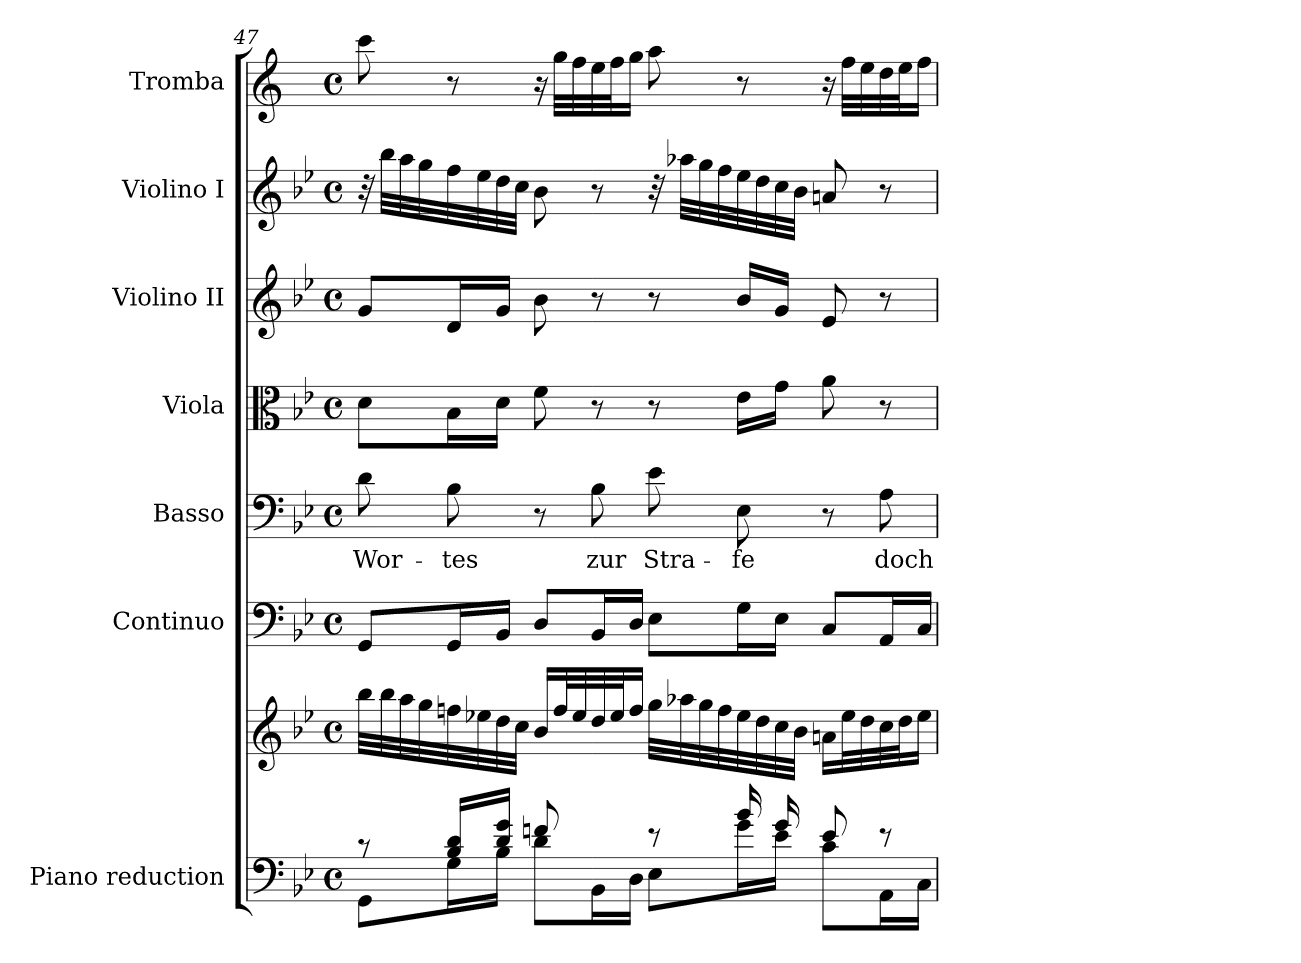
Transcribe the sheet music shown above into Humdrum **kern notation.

**kern	**kern	**kern	**kern	**text	**kern	**kern	**kern	**kern
*part7	*part7	*part6	*part5	*part5	*part4	*part3	*part2	*part1
*staff8	*staff7	*staff6	*staff5	*staff5	*staff4	*staff3	*staff2	*staff1
*I"Piano reduction	*	*I"Continuo	*I"Basso	*	*I"Viola	*I"Violino II	*I"Violino I	*I"Tromba
*I'Pno	*	*	*	*	*	*	*	*
*clefF4	*clefG2	*clefF4	*clefF4	*	*clefC3	*clefG2	*clefG2	*clefG2
*	*	*	*	*	*	*	*	*ITrd1c2
*k[b-e-]	*k[b-e-]	*k[b-e-]	*k[b-e-]	*	*k[b-e-]	*k[b-e-]	*k[b-e-]	*k[b-e-]
*M4/4	*M4/4	*M4/4	*M4/4	*	*M4/4	*M4/4	*M4/4	*M4/4
*met(c)	*met(c)	*met(c)	*met(c)	*	*met(c)	*met(c)	*met(c)	*met(c)
=47	=47	=47	=47	=47	=47	=47	=47	=47
*^	*^	*	*	*	*	*	*	*
!	!	!	!	!	!	!LO:LY:b	!	!	!	!
8r	8GG\L	32bb-\LLL	4.ryy	8GG/L	8d\	Wor-	8d\L	8g/L	32r	8bb-\
.	.	32bb-\	.	.	.	.	.	.	32bb-\LLL	.
.	.	32aa\	.	.	.	.	.	.	32aa\	.
.	.	32gg\	.	.	.	.	.	.	32gg\	.
!	!	!	!	!	!	!LO:LY:b	!	!	!	!
16B-/ 16d/LL	16G\L	32ffn\	.	16GG/L	8B-\	tes	16B-\L	16d/L	32ff\	8r
.	.	32ee-X\	.	.	.	.	.	.	32ee-\	.
16d/ 16g/JJ	16B-\JJ	32dd\	.	16BB-/JJ	.	.	16d\JJ	16g/JJ	32dd\	.
.	.	32cc\JJJ	.	.	.	.	.	.	32cc\JJJ	.
8fn/L	8d\L	16b-/LL	.	8D/L	8r	.	8f\	8b-\	8b-\	16r
.	.	32ff/L	.	.	.	.	.	.	.	32ff\LLL
.	.	32ee-/	.	.	.	.	.	.	.	32ee-\
!	!	!	!	!	!	!LO:LY:b	!	!	!	!
8ryy	16BB-\L	32dd/	8fn\ 8b-\J	16BB-/L	8B-\	zur	8r	8r	8r	32dd\
.	.	32ee-/J	.	.	.	.	.	.	.	32ee-\J
.	16D\JJ	16ff/JJ	.	16D/JJ	.	.	.	.	.	16ff\JJ
!	!	!	!	!	!	!LO:LY:b	!	!	!	!
8r	8E-\L	32gg\LLL	2ryy	8E-\L	8e-\	Stra-	8r	8r	32r	8gg\
.	.	32aa-X\	.	.	.	.	.	.	32aa-X\LLL	.
.	.	32gg\	.	.	.	.	.	.	32gg\	.
.	.	32ff\	.	.	.	.	.	.	32ff\	.
!	!	!	!	!	!	!LO:LY:b	!	!	!	!
16b-/LL	16g\L	32ee-\	.	16G\L	8E-\	fe	16e-\LL	16b-/LL	32ee-\	8r
.	.	32dd\	.	.	.	.	.	.	32dd\	.
16g/JJ	16e-\JJ	32cc\	.	16E-\JJ	.	.	16g\JJ	16g/JJ	32cc\	.
.	.	32b-\JJJ	.	.	.	.	.	.	32b-\JJJ	.
8e-/	8c\L	16an\LL	.	8C/L	8r	.	8a\	8e-/	8an/	16r
.	.	32ee-\L	.	.	.	.	.	.	.	32ee-\LLL
.	.	32dd\	.	.	.	.	.	.	.	32dd\
!	!	!	!	!	!	!LO:LY:b	!	!	!	!
8r	16AA\L	32cc\	.	16AA/L	8A\	doch	8r	8r	8r	32cc\
.	.	32dd\J	.	.	.	.	.	.	.	32dd\J
.	16C\JJ	16ee-\JJ	.	16C/JJ	.	.	.	.	.	16ee-\JJ
*v	*v	*	*	*	*	*	*	*	*	*
*	*v	*v	*	*	*	*	*	*	*
=	=	=	=	=	=	=	=	=
*-	*-	*-	*-	*-	*-	*-	*-	*-
